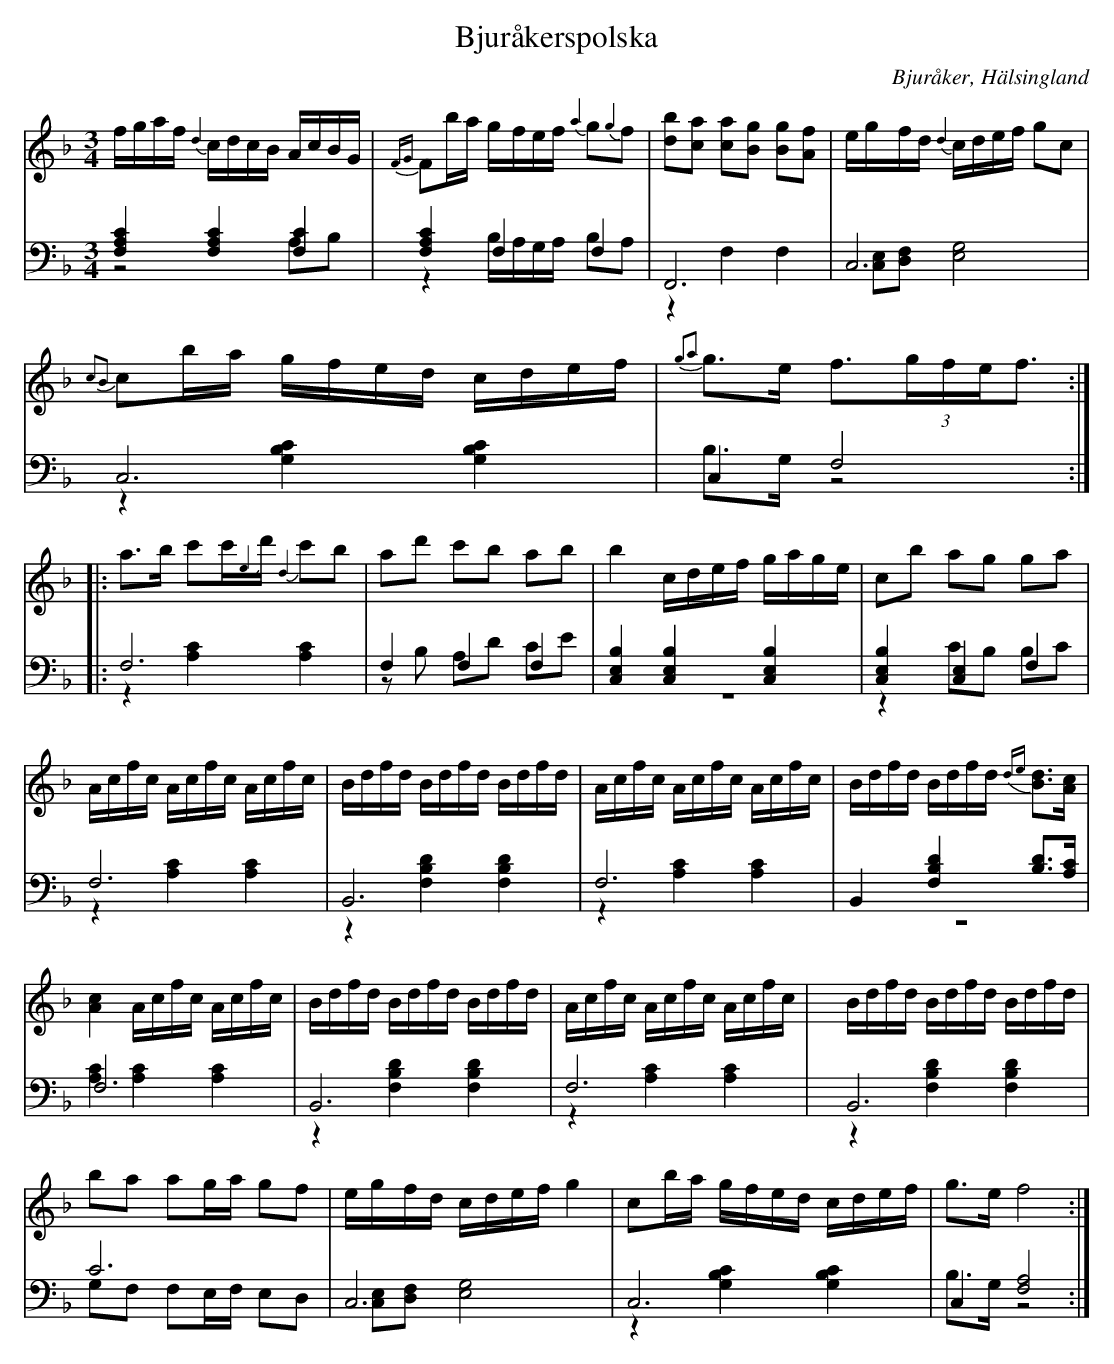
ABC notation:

X:1
T: Bjuråkerspolska
O: Bjuråker, Hälsingland
M: 3/4
L: 1/16
K: F
V:1
V:2
V:3 merge
V:1
fgaf {d2}cdcB AcBG|{FG}F2ba gfef {a2}g2{g2}f2|[d2b2][c2a2] [c2a2][B2g2] [B2g2][A2f2] |egfd {d2}cdef g2c2|
{c2B2}c2ba gfed cdef|{g2a2}g2>e2 f3(3gfef3:|
|:a2>b2 c'2c'{e2}d' {d2}c'2b2|a2d'2 c'2b2 a2b2|b4 cdef gage|c2b2 a2g2 g2a2|
Acfc Acfc Acfc|Bdfd Bdfd Bdfd|Acfc Acfc Acfc|Bdfd Bdfd {de}[B2d2]>[A2c2]|
[A4c4] Acfc Acfc|Bdfd Bdfd Bdfd|Acfc Acfc Acfc|Bdfd Bdfd Bdfd|
b2a2 a2ga g2f2|egfd cdef g4|c2ba gfed cdef|g2>e2 f8:|
V:2 clef=bass
[F,4A,4C4] [F,4A,4C4] [F,4C4]|[F,4A,4C4] F,4 F,4|F,,12|C,12|
C,12|C,4 F,8:|
|:F,12|F,4 F,4 F,4|[C,4E,4B,4] [C,4E,4B,4] [C,4E,4B,4]|[C,4E,4B,4] [C,4E,4] F,4|
F,12|B,,12|F,12|B,,4 [F,4B,4D4] [B,2D2]>[A,2C2]|
F,12|B,,12|F,12|B,,12|
C12|C,12|C,12|C,4 [F,8A,8]:|
V:3 clef=bass
z8 A,2B,2|z4 B,A,G,A, B,2A,2|z4 F,4 F,4|[C,2E,2][D,2F,2] [E,8G,8]|
z4 [G,4B,4C4] [G,4B,4C4]|B,2>G,2 z8:|
|:z4 [A,4C4] [A,4C4]|z2B,2 A,2D2 C2E2|z12|z4 C2B,2 B,2C2|
z4 [A,4C4] [A,4C4]|z4 [F,4B,4D4] [F,4B,4D4]|z4 [A,4C4] [A,4C4]|z12|
[A,4C4] [A,4C4] [A,4C4]|z4 [F,4B,4D4] [F,4B,4D4]|z4 [A,4C4] [A,4C4]|
|z4 [F,4B,4D4] [F,4B,4D4]|G,2F,2 F,2E,F, E,2D,2|[C,2E,2][D,2F,2] [E,8G,8]|z4 [G,4B,4C4] [G,4B,4C4]|B,2>G,2 z8:|
